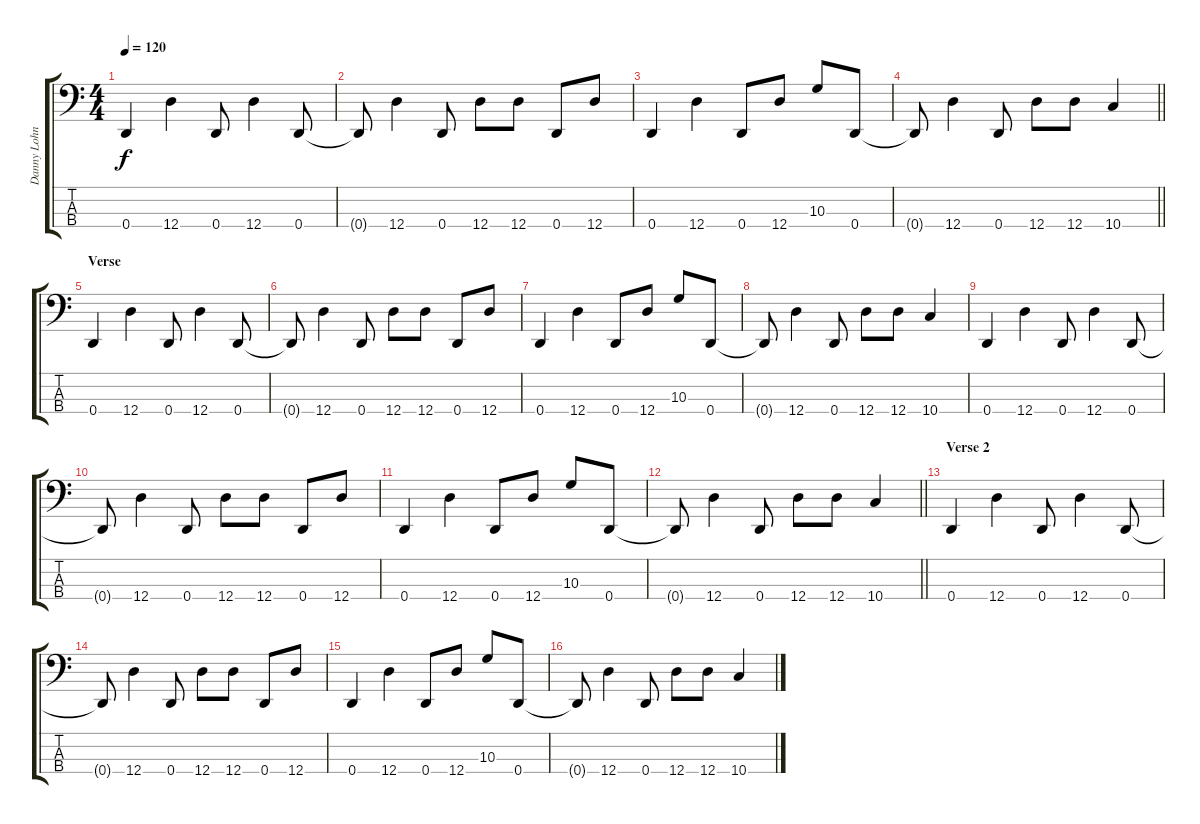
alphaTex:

\track ("Danny Lohner" "Danny Lohn") {instrument synthbass2}
\staff {score tabs}
\tuning (G2 D2 A1 D1) {hide}
\ts (4 4)
\section ("" "")
\tempo 120
\clef f4
\ks c
0.4.4{dy f} 12.4.4 0.4.8 12.4.4 0.4.8 |
0.4{t}.8 12.4.4 0.4.8 12.4.8 12.4.8 0.4.8 12.4.8 |
0.4.4 12.4.4 0.4.8 12.4.8 10.3.8 0.4.8 |
\barLineRight lightlight
0.4{t}.8 12.4.4 0.4.8 12.4.8 12.4.8 10.4.4 |
\section ("" "Verse")
0.4.4 12.4.4 0.4.8 12.4.4 0.4.8 |
0.4{t}.8 12.4.4 0.4.8 12.4.8 12.4.8 0.4.8 12.4.8 |
0.4.4 12.4.4 0.4.8 12.4.8 10.3.8 0.4.8 |
0.4{t}.8 12.4.4 0.4.8 12.4.8 12.4.8 10.4.4 |
0.4.4 12.4.4 0.4.8 12.4.4 0.4.8 |
0.4{t}.8 12.4.4 0.4.8 12.4.8 12.4.8 0.4.8 12.4.8 |
0.4.4 12.4.4 0.4.8 12.4.8 10.3.8 0.4.8 |
\barLineRight lightlight
0.4{t}.8 12.4.4 0.4.8 12.4.8 12.4.8 10.4.4 |
\section ("" "Verse 2")
0.4.4 12.4.4 0.4.8 12.4.4 0.4.8 |
0.4{t}.8 12.4.4 0.4.8 12.4.8 12.4.8 0.4.8 12.4.8 |
0.4.4 12.4.4 0.4.8 12.4.8 10.3.8 0.4.8 |
0.4{t}.8 12.4.4 0.4.8 12.4.8 12.4.8 10.4.4
